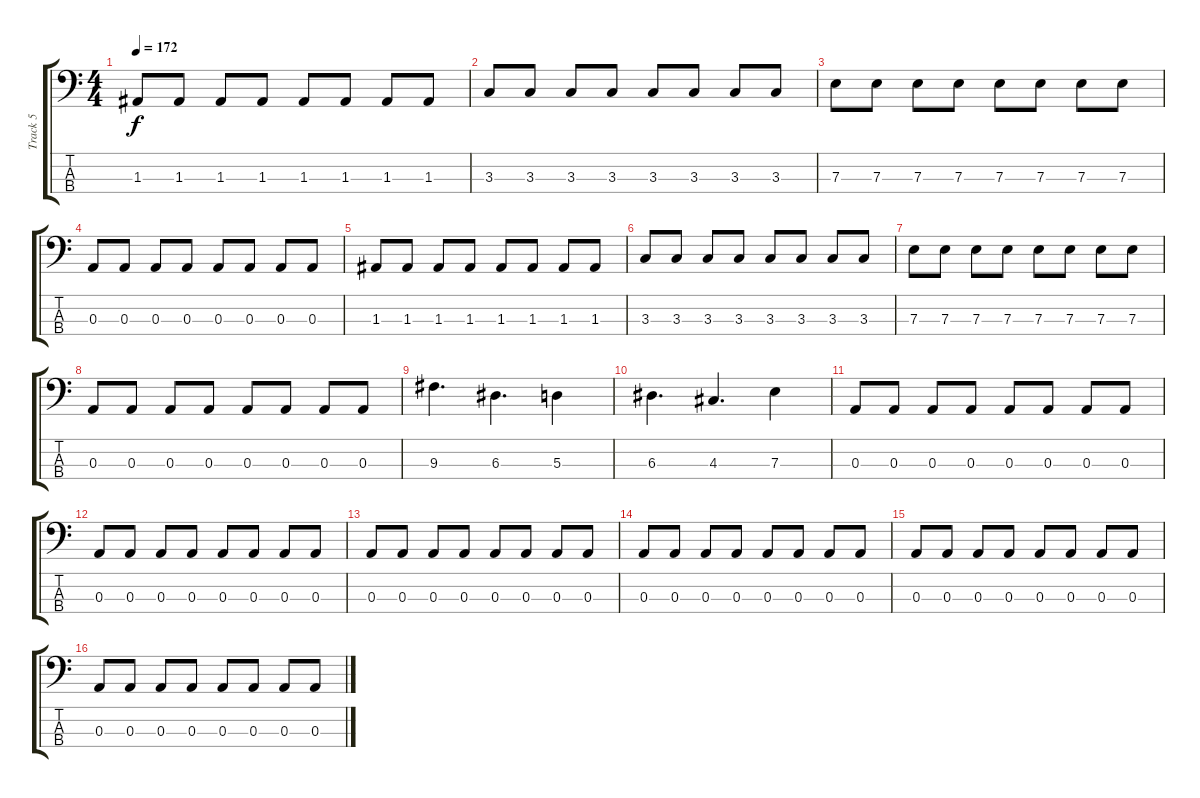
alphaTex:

\track ("Track 5" "Track 5") {instrument electricbassfinger}
\staff {score tabs}
\tuning (G2 D2 A1 E1) {hide}
\ts (4 4)
\tempo 172
\clef f4
\ks c
1.3.8{dy f} 1.3.8 1.3.8 1.3.8 1.3.8 1.3.8 1.3.8 1.3.8 |
3.3.8 3.3.8 3.3.8 3.3.8 3.3.8 3.3.8 3.3.8 3.3.8 |
7.3.8 7.3.8 7.3.8 7.3.8 7.3.8 7.3.8 7.3.8 7.3.8 |
0.3.8 0.3.8 0.3.8 0.3.8 0.3.8 0.3.8 0.3.8 0.3.8 |
1.3.8 1.3.8 1.3.8 1.3.8 1.3.8 1.3.8 1.3.8 1.3.8 |
3.3.8 3.3.8 3.3.8 3.3.8 3.3.8 3.3.8 3.3.8 3.3.8 |
7.3.8 7.3.8 7.3.8 7.3.8 7.3.8 7.3.8 7.3.8 7.3.8 |
0.3.8 0.3.8 0.3.8 0.3.8 0.3.8 0.3.8 0.3.8 0.3.8 |
9.3.4{d} 6.3.4{d} 5.3.4 |
6.3.4{d} 4.3.4{d} 7.3.4 |
0.3.8 0.3.8 0.3.8 0.3.8 0.3.8 0.3.8 0.3.8 0.3.8 |
0.3.8 0.3.8 0.3.8 0.3.8 0.3.8 0.3.8 0.3.8 0.3.8 |
0.3.8 0.3.8 0.3.8 0.3.8 0.3.8 0.3.8 0.3.8 0.3.8 |
0.3.8 0.3.8 0.3.8 0.3.8 0.3.8 0.3.8 0.3.8 0.3.8 |
0.3.8 0.3.8 0.3.8 0.3.8 0.3.8 0.3.8 0.3.8 0.3.8 |
0.3.8 0.3.8 0.3.8 0.3.8 0.3.8 0.3.8 0.3.8 0.3.8
